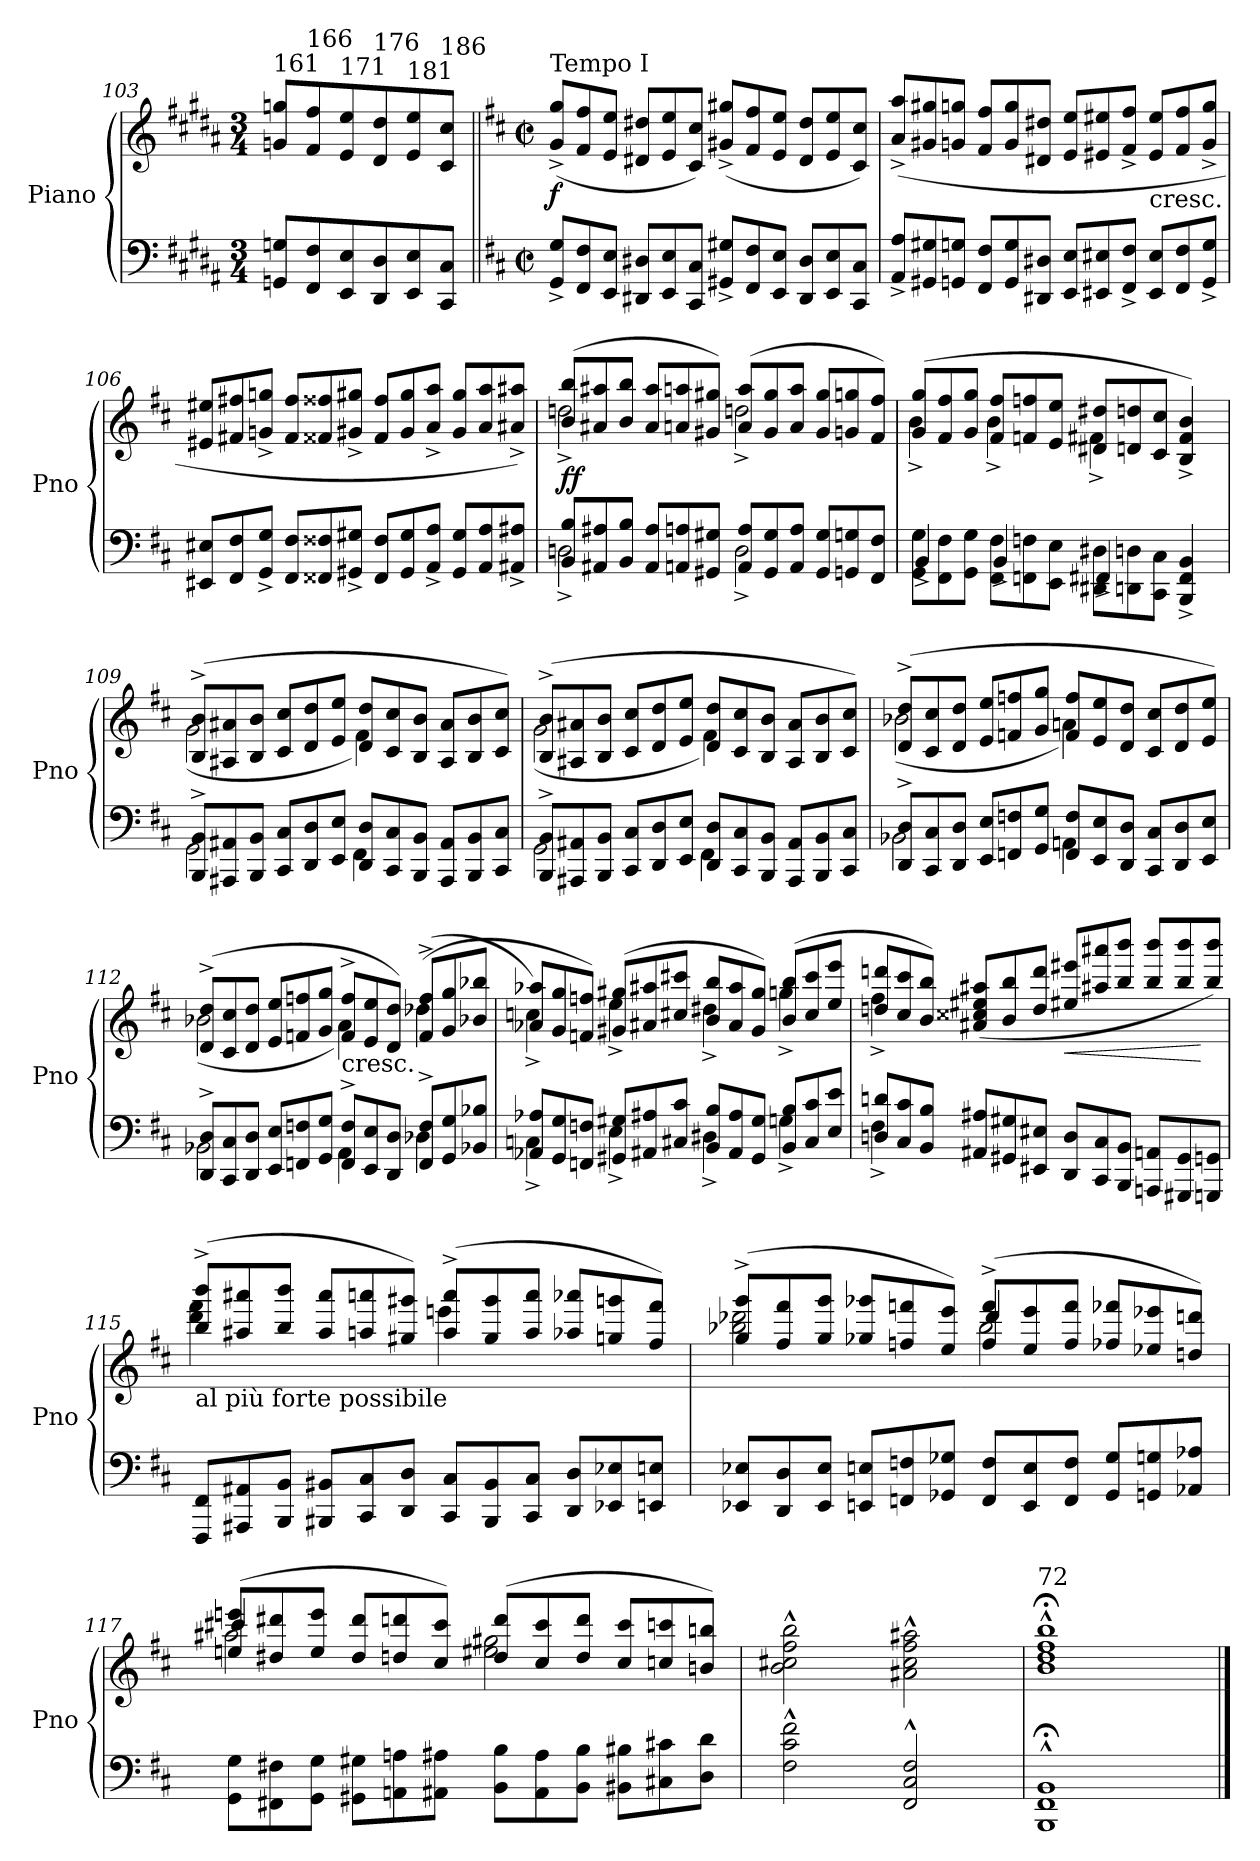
**kern	**kern	**dynam
*part1	*part1	*part1
*staff2	*staff1	*staff1/2
*I"Piano	*	*
*I'Pno	*	*
*clefF4	*clefG2	*
*k[f#c#g#d#a#]	*k[f#c#g#d#a#]	*
*B:	*B:	*
*M3/4	*M3/4	*
=103	=103	=103
!	!LO:TX:a:t=161	!
8GGn/ 8Gn/L	8gn/ 8ggn/L	.
!	!LO:TX:a:t=166	!
8FF#/ 8F#/	8f#/ 8ff#/	.
!	!LO:TX:a:t=171	!
8EE/ 8E/	8e/ 8ee/	.
!	!LO:TX:a:t=176	!
8DD#/ 8D#/	8d#/ 8dd#/	.
!	!LO:TX:a:t=181	!
8EE/ 8E/	8e/ 8ee/	.
!	!LO:TX:a:t=186	!
8CC#/ 8C#/J	8c#/ 8cc#/J	.
=104||	=104||	=104||
*k[f#c#]	*k[f#c#]	*
*D:	*D:	*
*M2/2	*M2/2	*
*met(c|)	*met(c|)	*
*Xtuplet	*Xtuplet	*
!	!LO:TX:a:t=Tempo I	!
!	!	!LO:DY:b
12GG/^ 12G/^L	(12g/^ 12gg/^L	f
12FF#/ 12F#/	12f#/ 12ff#/	.
12EE/ 12E/J	12e/ 12ee/J	.
12DD#X/ 12D#X/L	12d#X/ 12dd#X/L	.
12EE/ 12E/	12e/ 12ee/	.
12CC#/ 12C#/J	12c#/ 12cc#/J)	.
12GG#X/^ 12G#X/^L	(12g#X/^ 12gg#X/^L	.
12FF#/ 12F#/	12f#/ 12ff#/	.
12EE/ 12E/J	12e/ 12ee/J	.
12DD#/ 12D#/L	12d#/ 12dd#/L	.
12EE/ 12E/	12e/ 12ee/	.
12CC#/ 12C#/J	12c#/ 12cc#/J)	.
!!LO:LB:g=z
=105	=105	=105
12AA/^ 12A/^L	(12a/^ 12aa/^L	.
12GG#X/ 12G#X/	12g#X/ 12gg#X/	.
12GGn/ 12Gn/J	12gn/ 12ggn/J	.
12FF#/ 12F#/L	12f#/ 12ff#/L	.
12GG/ 12G/	12g/ 12gg/	.
12DD#X/ 12D#X/J	12d#X/ 12dd#X/J	.
12EE/ 12E/L	12e/ 12ee/L	.
12EE#X/ 12E#X/	12e#X/ 12ee#X/	.
12FF#/^ 12F#/^J	12f#/^ 12ff#/^J	.
!	!LO:TX:b:t=cresc.	!
12EE#/ 12E#/L	12e#/ 12ee#/L	.
12FF#/ 12F#/	12f#/ 12ff#/	.
12GG/^ 12G/^J	12g/^ 12gg/^J	.
=106	=106	=106
12EE#X/ 12E#X/L	12e#X/ 12ee#X/L	.
12FF#/ 12F#/	12f#X/ 12ff#X/	.
12GG/^ 12G/^J	12gn/^ 12ggn/^J	.
12FF#/ 12F#/L	12f#/ 12ff#/L	.
12FF##X/ 12F##X/	12f##X/ 12ff##X/	.
12GG#X/^ 12G#X/^J	12g#X/^ 12gg#X/^J	.
12FF##/ 12F##/L	12f##/ 12ff##/L	.
12GG#/ 12G#/	12g#/ 12gg#/	.
12AA/^ 12A/^J	12a/^ 12aa/^J	.
12GG#/ 12G#/L	12g#/ 12gg#/L	.
12AA/ 12A/	12a/ 12aa/	.
12AA#X/^ 12A#X/^J	12a#X/^ 12aa#X/^J)	.
=107	=107	=107
*^	*^	*
!	!	!	!	!LO:DY:b
12BB/ 12B/L	2Dn^\	(12b/ 12bb/L	2ddn^\	ff
12AA#X/ 12A#X/	.	12a#X/ 12aa#X/	.	.
12BB/ 12B/J	.	12b/ 12bb/J	.	.
12AA#/ 12A#/L	.	12a#/ 12aa#/L	.	.
12AAn/ 12An/	.	12an/ 12aan/	.	.
12GG#X/ 12G#X/J	.	12g#X/ 12gg#X/J)	.	.
12AA/ 12A/L	2D^\	(12a/ 12aa/L	2ddn^\	.
12GG#/ 12G#/	.	12g#/ 12gg#/	.	.
12AA/ 12A/J	.	12a/ 12aa/J	.	.
12GG#/ 12G#/L	.	12g#/ 12gg#/L	.	.
12GGn/ 12Gn/	.	12gn/ 12ggn/	.	.
12FF#/ 12F#/J	.	12f#/ 12ff#/J)	.	.
!!LO:PB:g=z	!!
=108	=108	=108	=108	=108
12GG\ 12G\L	4BB^/	(12g/ 12gg/L	4b^\	.
12FF#\ 12F#\	.	12f#/ 12ff#/	.	.
12GG\ 12G\J	.	12g/ 12gg/J	.	.
12FF#\ 12F#\L	4BB^/	12f#/ 12ff#/L	4b^\	.
12FFn\ 12Fn\	.	12fn/ 12ffn/	.	.
12EE\ 12E\J	.	12e/ 12ee/J	.	.
12DD#X\ 12D#X\L	4FF#X^/	12d#X/ 12dd#X/L	4f#X^\	.
12DDn\ 12Dn\	.	12dn/ 12ddn/	.	.
12CC#\ 12C#\J	.	12c#/ 12cc#/J	.	.
4BBB/^ 4FF#/^ 4BB/^	4ryy	4B/^ 4f#/^ 4b/^)	4ryy	.
=109	=109	=109	=109	=109
12BBB/^ 12BB/^L	2GG\	(12B/^ 12b/^L	(2g\	.
12AAA#X/ 12AA#X/	.	12A#X/ 12a#X/	.	.
12BBB/ 12BB/J	.	12B/ 12b/J	.	.
12CC#/ 12C#/L	.	12c#/ 12cc#/L	.	.
12DD/ 12D/	.	12d/ 12dd/	.	.
12EE/ 12E/J	.	12e/ 12ee/J	.	.
12DD/ 12D/L	4FF#\	12d/ 12dd/L	4f#\)	.
12CC#/ 12C#/	.	12c#/ 12cc#/	.	.
12BBB/ 12BB/J	.	12B/ 12b/J	.	.
12AAA#/ 12AA#/L	4ryy	12A#/ 12a#/L	4ryy	.
12BBB/ 12BB/	.	12B/ 12b/	.	.
12CC#/ 12C#/J	.	12c#/ 12cc#/J)	.	.
=110	=110	=110	=110	=110
12BBB/^ 12BB/^L	2GG\	(12B/^ 12b/^L	(2g\	.
12AAA#X/ 12AA#X/	.	12A#X/ 12a#X/	.	.
12BBB/ 12BB/J	.	12B/ 12b/J	.	.
12CC#/ 12C#/L	.	12c#/ 12cc#/L	.	.
12DD/ 12D/	.	12d/ 12dd/	.	.
12EE/ 12E/J	.	12e/ 12ee/J	.	.
12DD/ 12D/L	4FF#\	12d/ 12dd/L	4f#\)	.
12CC#/ 12C#/	.	12c#/ 12cc#/	.	.
12BBB/ 12BB/J	.	12B/ 12b/J	.	.
12AAA#/ 12AA#/L	4ryy	12A#/ 12a#/L	4ryy	.
12BBB/ 12BB/	.	12B/ 12b/	.	.
12CC#/ 12C#/J	.	12c#/ 12cc#/J)	.	.
!!LO:LB:g=z	!!
=111	=111	=111	=111	=111
12DD/^ 12D/^L	2BB-X\	(12d/^ 12dd/^L	(2b-X\	.
12CC#/ 12C#/	.	12c#/ 12cc#/	.	.
12DD/ 12D/J	.	12d/ 12dd/J	.	.
12EE/ 12E/L	.	12e/ 12ee/L	.	.
12FFn/ 12Fn/	.	12fn/ 12ffn/	.	.
12GG/ 12G/J	.	12g/ 12gg/J	.	.
12FF/ 12F/L	4AAn\	12f/ 12ff/L	4an\)	.
12EE/ 12E/	.	12e/ 12ee/	.	.
12DD/ 12D/J	.	12d/ 12dd/J	.	.
12CC#/ 12C#/L	4ryy	12c#/ 12cc#/L	4ryy	.
12DD/ 12D/	.	12d/ 12dd/	.	.
12EE/ 12E/J	.	12e/ 12ee/J)	.	.
=112	=112	=112	=112	=112
*	*^	*	*^	*
12DD/^ 12D/^L	2BB-X\	2.ryy	(12d/^ 12dd/^L	(2b-X\	2.ryy	.
12CC#/ 12C#/	.	.	12c#/ 12cc#/	.	.	.
12DD/ 12D/J	.	.	12d/ 12dd/J	.	.	.
12EE/ 12E/L	.	.	12e/ 12ee/L	.	.	.
12FFn/ 12Fn/	.	.	12fn/ 12ffn/	.	.	.
12GG/ 12G/J	.	.	12g/ 12gg/J	.	.	.
!	!	!	!LO:TX:b:t=cresc.	!	!	!
12FF/^ 12F/^L	4AA\	.	12f/^ 12ff/^L	4a\)	.	.
12EE/ 12E/	.	.	12e/ 12ee/	.	.	.
12DD/ 12D/J	.	.	12d/ 12dd/J)	.	.	.
12FF/^ 12F/^L	4ryy	4D-X\	(12f/^ 12ff/^L	4ryy	(4dd-X\	.
12GG/ 12G/	.	.	12g/ 12gg/	.	.	.
12BB-X/ 12B-X/J	.	.	12b-X/ 12bb-X/J	.	.	.
*	*v	*v	*	*	*	*
*	*	*	*v	*v	*
=113	=113	=113	=113	=113
12AA-X/ 12A-X/L	4Cn^\	12a-X/ 12aa-X/L	4ccn^\)	.
12GG/ 12G/	.	12g/ 12gg/	.	.
12FFn/ 12Fn/J	.	12fn/ 12ffn/J)	.	.
12GG#X/ 12G#X/L	4E^\	(12g#X/ 12gg#X/L	4ee^\	.
12AA#X/ 12A#X/	.	12a#X/ 12aa#X/	.	.
12C#X/ 12c#/J	.	12cc#X/ 12ccc#X/J	.	.
12BB/ 12B/L	4D#X^\	12b/ 12bb/L	4dd#X^\	.
12AA#/ 12A#/	.	12a#/ 12aa#/	.	.
12GG#/ 12G#/J	.	12g#/ 12gg#/J)	.	.
12BB/ 12B/L	4Gn^\	(12b/ 12bb/L	4ggn^\	.
12C#/ 12c#/	.	12cc#/ 12ccc#/	.	.
12E/ 12e/J	.	12ee/ 12eee/J	.	.
!!LO:LB:g=z	!!
=114	=114	=114	=114	=114
12Dn/ 12dn/L	4F#^\	12ddn/ 12dddn/L	4ff#^\	.
12C#/ 12c#/	.	12cc#/ 12ccc#/	.	.
12BB/ 12B/J	.	12b/ 12bb/J)	.	.
12AA#X/ 12A#X/L	2.ryy	(12a#X/ 12cc##X/ 12ee#X/ 12aa#X/L	2.ryy	.
12GG#X/ 12G#X/	.	12b/ 12bb/	.	.
12EE#X/ 12E#X/J	.	12dd/ 12ddd/J	.	.
!	!	!	!	!LO:HP:b
12DD/ 12D/L	.	12ee#X/ 12eee#X/L	.	<
12CC#/ 12C#/	.	12aa#X/ 12aaa#X/	.	.
12BBB/ 12BB/J	.	12bb/ 12bbb/J	.	.
12AAAn/ 12AAn/L	.	12bb/ 12bbb/L	.	.
12GGG#X/ 12GG#/	.	12bb/ 12bbb/	.	.
12GGGn/ 12GGn/J	.	12bb/ 12bbb/J)	.	[
*v	*v	*	*	*
=115	=115	=115	=115
!	!LO:TX:b:t=al più forte possibile	!	!
12FFF#/ 12FF#/L	(12bb/^ 12bbb/^L	4ddd\ 4fff#\	.
12AAA#X/ 12AA#X/	12aa#X/ 12aaa#X/	.	.
12BBB/ 12BB/J	12bb/ 12bbb/J	.	.
12BBB#X/ 12BB#X/L	12aa#/ 12aaa#/L	4ryy	.
12CC#/ 12C#/	12aan/ 12aaan/	.	.
12DD/ 12D/J	12gg#X/ 12ggg#X/J)	.	.
12CC#/ 12C#/L	(12aa/^ 12aaa/^L	4eeen\	.
12BBB#/ 12BB#/	12gg#/ 12ggg#/	.	.
12CC#/ 12C#/J	12aa/ 12aaa/J	.	.
12DD/ 12D/L	12aa-X/ 12aaa-X/L	4ryy	.
12EE-X/ 12E-X/	12ggn/ 12gggn/	.	.
12EEn/ 12En/J	12ff#/ 12fff#/J)	.	.
!!LO:LB:g=z
=116	=116	=116	=116
*	*	*^	*
12EE-X/ 12E-X/L	(12gg/^ 12ggg/^L	2bb-X\ 2ddd-X\	2ryy	.
12DD/ 12D/	12ff#/ 12fff#/	.	.	.
12EE-/ 12E-/J	12gg/ 12ggg/J	.	.	.
12EEn/ 12En/L	12gg-X/ 12ggg-X/L	.	.	.
12FFn/ 12Fn/	12ffn/ 12fffn/	.	.	.
12GG-X/ 12G-X/J	12ee/ 12eee/J)	.	.	.
12FF/ 12F/L	(12ff/^ 12fff/^L	2bb-\	4ddd-/	.
12EE/ 12E/	12ee/ 12eee/	.	.	.
12FF/ 12F/J	12ff/ 12fff/J	.	.	.
12GG-/ 12G-/L	12ff-X/ 12fff-X/L	.	4ryy	.
12GGn/ 12Gn/	12ee-X/ 12eee-X/	.	.	.
12AA-X/ 12A-X/J	12ddn/ 12dddn/J)	.	.	.
=117	=117	=117	=117	=117
12GG\ 12G\L	(12een/ 12eeen/L	2aa#X\	4ccc#X/	.
12FF#X\ 12F#X\	12dd#X/ 12ddd#X/	.	.	.
12GG\ 12G\J	12ee/ 12eee/J	.	.	.
12GG#X\ 12G#X\L	12dd#/ 12ddd#/L	.	2.ryy	.
12AAn\ 12An\	12ddn/ 12dddn/	.	.	.
12AA#X\ 12A#X\J	12cc#/ 12ccc#/J)	.	.	.
12BB\ 12B\L	(12dd/ 12ddd/L	2ee#X\ 2gg#X\	.	.
12AA#\ 12A#\	12cc#/ 12ccc#/	.	.	.
12BB\ 12B\J	12dd/ 12ddd/J	.	.	.
12BB#X\ 12B#X\L	12cc#/ 12ccc#/L	.	.	.
12C#X\ 12c#X\	12ccn/ 12cccn/	.	.	.
12D\ 12d\J	12bn/ 12bbn/J)	.	.	.
*	*v	*v	*v	*
=118	=118	=118
2F#\^^ 2c#\^^ 2f#\^^	2b\^^ 2cc#X\^^ 2ff#\^^ 2bb\^^	.
2FF#/^^ 2C#/^^ 2F#/^^	2a#X\^^ 2cc#\^^ 2ff#\^^ 2aa#X\^^	.
!!LO:PB:g=z
=119	=119	=119
!	!LO:TX:a:t=72	!
1BBB;<^^ 1FF#;<^^ 1BB;<^^	1b;<^^ 1dd;<^^ 1ff#;<^^ 1bb;<^^	.
==	==	==
*-	*-	*-
